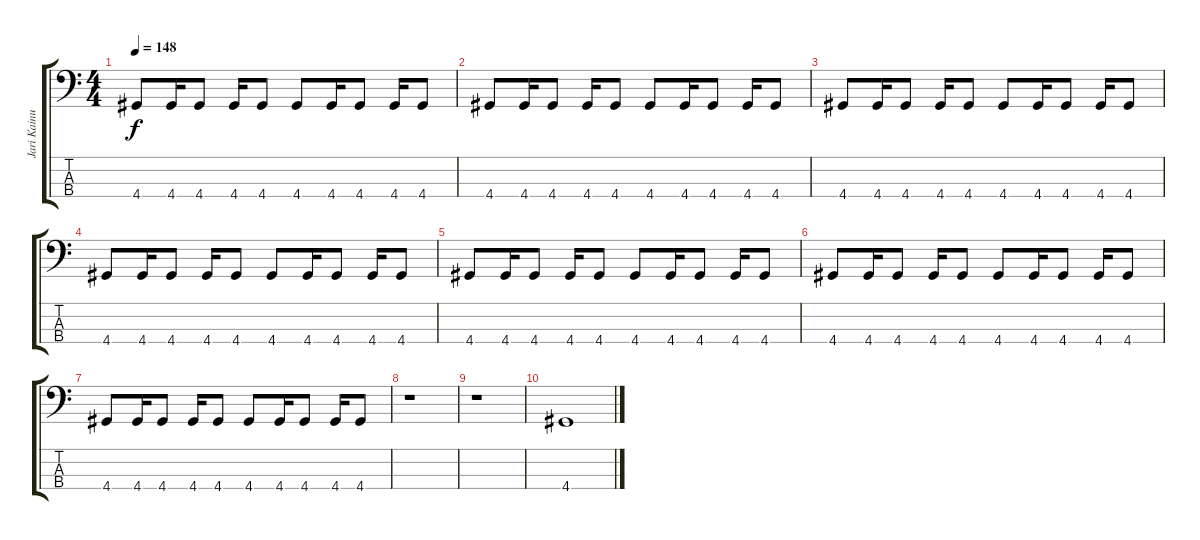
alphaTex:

\track ("Jari Kainulainen" "Jari Kainu") {instrument electricbassfinger}
\staff {score tabs}
\tuning (G2 D2 A1 E1) {hide}
\ts (4 4)
\tempo 148
\clef f4
\ks c
4.4.8{dy f} 4.4.16 4.4.8 4.4.16 4.4.8 4.4.8 4.4.16 4.4.8 4.4.16 4.4.8 |
4.4.8 4.4.16 4.4.8 4.4.16 4.4.8 4.4.8 4.4.16 4.4.8 4.4.16 4.4.8 |
4.4.8 4.4.16 4.4.8 4.4.16 4.4.8 4.4.8 4.4.16 4.4.8 4.4.16 4.4.8 |
4.4.8 4.4.16 4.4.8 4.4.16 4.4.8 4.4.8 4.4.16 4.4.8 4.4.16 4.4.8 |
4.4.8 4.4.16 4.4.8 4.4.16 4.4.8 4.4.8 4.4.16 4.4.8 4.4.16 4.4.8 |
4.4.8 4.4.16 4.4.8 4.4.16 4.4.8 4.4.8 4.4.16 4.4.8 4.4.16 4.4.8 |
4.4.8 4.4.16 4.4.8 4.4.16 4.4.8 4.4.8 4.4.16 4.4.8 4.4.16 4.4.8 |
r.1 |
r.1 |
4.4.1
